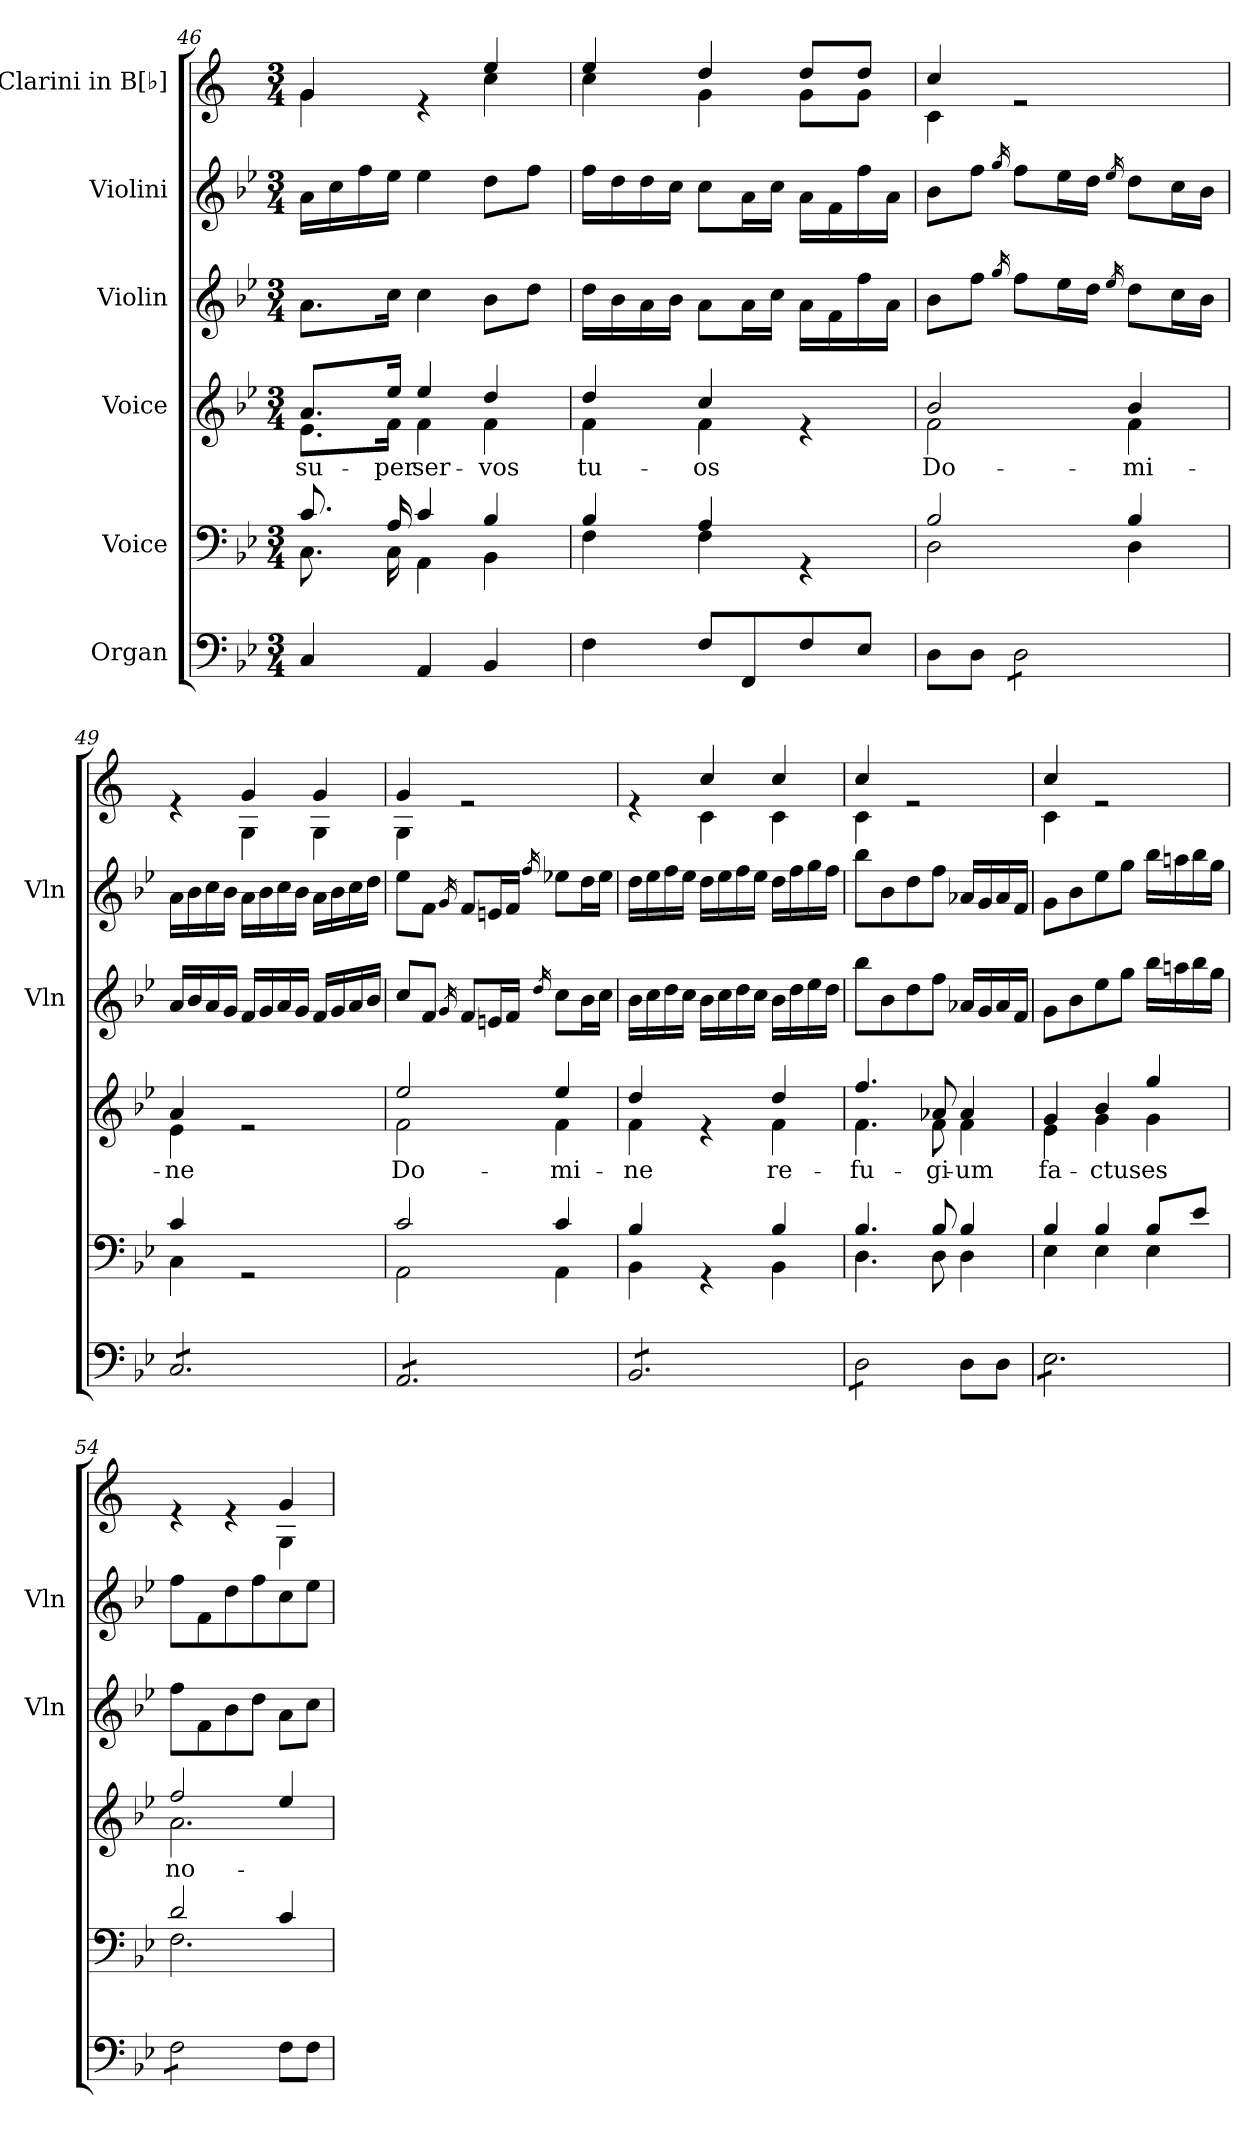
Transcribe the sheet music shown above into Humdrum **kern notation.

**kern	**kern	**kern	**text	**kern	**kern	**kern
*part6	*part5	*part4	*part4	*part3	*part2	*part1
*staff6	*staff5	*staff4	*staff4	*staff3	*staff2	*staff1
*I"Organ	*I"Voice	*I"Voice	*	*I"Violin	*I"Violini	*I"Clarini in B[♭]
*	*	*	*	*I'Vln	*I'Vln	*
*clefF4	*clefF4	*clefG2	*	*clefG2	*clefG2	*clefG2
*	*	*	*	*	*	*ITrd1c2
*k[b-e-]	*k[b-e-]	*k[b-e-]	*	*k[b-e-]	*k[b-e-]	*k[b-e-]
*M3/4	*M3/4	*M3/4	*	*M3/4	*M3/4	*M3/4
=46	=46	=46	=46	=46	=46	=46
*	*^	*	*	*	*	*
!	!	!	!	!LO:LY:b	!	!	!
*	*	*	*^	*	*	*	*^
4C/	8.c/	8.C\	8.a/L	8.e-\L	su-	8.a\L	16a\LL	4f/	4f\
.	.	.	.	.	.	.	16cc\	.	.
.	.	.	.	.	.	.	16ff\	.	.
!	!	!	!	!	!LO:LY:b	!	!	!	!
.	16A/	16C\	16ee-/Jk	16f\Jk	-per	16cc\Jk	16ee-\JJ	.	.
!	!	!	!	!	!LO:LY:b	!	!	!	!
4AA/	4c/	4AA\	4ee-/	4f\	ser-	4cc\	4ee-\	4re	4ryy
!	!	!	!	!	!LO:LY:b	!	!	!	!
4BB-/	4B-/	4BB-\	4dd/	4f\	-vos	8b-\L	8dd\L	4dd/	4b-\
.	.	.	.	.	.	8dd\J	8ff\J	.	.
=47	=47	=47	=47	=47	=47	=47	=47	=47	=47
!	!	!	!	!	!LO:LY:b	!	!	!	!
4F\	4B-/	4F\	4dd/	4f\	tu-	16dd\LL	16ff\LL	4dd/	4b-\
.	.	.	.	.	.	16b-\	16dd\	.	.
.	.	.	.	.	.	16a\	16dd\	.	.
.	.	.	.	.	.	16b-\JJ	16cc\JJ	.	.
!	!	!	!	!	!LO:LY:b	!	!	!	!
8F/L	4A/	4F\	4cc/	4f\	-os	8a\L	8cc\L	4cc/	4f\
8FF/	.	.	.	.	.	16a\L	16a\L	.	.
.	.	.	.	.	.	16cc\JJ	16cc\JJ	.	.
8F/	4rGG	4ryy	4re	4ryy	.	16a\LL	16a\LL	8cc/L	8f\L
.	.	.	.	.	.	16f\	16f\	.	.
8E-/J	.	.	.	.	.	16ff\	16ff\	8cc/J	8f\J
.	.	.	.	.	.	16a\JJ	16a\JJ	.	.
!!LO:PB:g=z	!!
=48	=48	=48	=48	=48	=48	=48	=48	=48	=48
!	!	!	!	!	!LO:LY:b	!	!	!	!
8D\L	2B-/	2D\	2b-/	2f\	Do-	8b-\L	8b-\L	4b-/	4B-\
8D\J	.	.	.	.	.	8ff\J	8ff\J	.	.
.	.	.	.	.	.	16qgg/	16qgg/	.	.
*tremolo	*	*	*	*	*	*	*	*	*
8D\L	.	.	.	.	.	8ff\L	8ff\L	2re	2ryy
8D\	.	.	.	.	.	16ee-\L	16ee-\L	.	.
.	.	.	.	.	.	16dd\JJ	16dd\JJ	.	.
.	.	.	.	.	.	16qee-/	16qee-/	.	.
!	!	!	!	!	!LO:LY:b	!	!	!	!
8D\	4B-/	4D\	4b-/	4f\	-mi-	8dd\L	8dd\L	.	.
8D\J	.	.	.	.	.	16cc\L	16cc\L	.	.
.	.	.	.	.	.	16b-\JJ	16b-\JJ	.	.
=49	=49	=49	=49	=49	=49	=49	=49	=49	=49
!	!	!	!	!	!LO:LY:b	!	!	!	!
8C/L	4c/	4C\	4a/	4e-\	-ne	16a/LL	16a\LL	4re	4ryy
.	.	.	.	.	.	16b-/	16b-\	.	.
8C/	.	.	.	.	.	16a/	16cc\	.	.
.	.	.	.	.	.	16g/JJ	16b-\JJ	.	.
8C/	2rGG	2ryy	2re	2ryy	.	16f/LL	16a\LL	4f/	4F\
.	.	.	.	.	.	16g/	16b-\	.	.
8C/	.	.	.	.	.	16a/	16cc\	.	.
.	.	.	.	.	.	16g/JJ	16b-\JJ	.	.
8C/	.	.	.	.	.	16f/LL	16a\LL	4f/	4F\
.	.	.	.	.	.	16g/	16b-\	.	.
8C/J	.	.	.	.	.	16a/	16cc\	.	.
.	.	.	.	.	.	16b-/JJ	16dd\JJ	.	.
=50	=50	=50	=50	=50	=50	=50	=50	=50	=50
!	!	!	!	!	!LO:LY:b	!	!	!	!
8AA/L	2c/	2AA\	2ee-/	2f\	Do-	8cc/L	8ee-\L	4f/	4F\
8AA/	.	.	.	.	.	8f/J	8f\J	.	.
.	.	.	.	.	.	16qg/	16qg/	.	.
8AA/	.	.	.	.	.	8f/L	8f/L	2re	2ryy
8AA/	.	.	.	.	.	16en/L	16en/L	.	.
.	.	.	.	.	.	16f/JJ	16f/JJ	.	.
.	.	.	.	.	.	16qdd/	16qff/	.	.
!	!	!	!	!	!LO:LY:b	!	!	!	!
8AA/	4c/	4AA\	4ee-/	4f\	-mi-	8cc\L	8ee-X\L	.	.
8AA/J	.	.	.	.	.	16b-\L	16dd\L	.	.
.	.	.	.	.	.	16cc\JJ	16ee-\JJ	.	.
=51	=51	=51	=51	=51	=51	=51	=51	=51	=51
!	!	!	!	!	!LO:LY:b	!	!	!	!
8BB-/L	4B-/	4BB-\	4dd/	4f\	-ne	16b-\LL	16dd\LL	4re	4ryy
.	.	.	.	.	.	16cc\	16ee-\	.	.
8BB-/	.	.	.	.	.	16dd\	16ff\	.	.
.	.	.	.	.	.	16cc\JJ	16ee-\JJ	.	.
8BB-/	4rGG	4ryy	4re	4ryy	.	16b-\LL	16dd\LL	4b-/	4B-\
.	.	.	.	.	.	16cc\	16ee-\	.	.
8BB-/	.	.	.	.	.	16dd\	16ff\	.	.
.	.	.	.	.	.	16cc\JJ	16ee-\JJ	.	.
!	!	!	!	!	!LO:LY:b	!	!	!	!
8BB-/	4B-/	4BB-\	4dd/	4f\	re-	16b-\LL	16dd\LL	4b-/	4B-\
.	.	.	.	.	.	16dd\	16ff\	.	.
8BB-/J	.	.	.	.	.	16ee-\	16gg\	.	.
.	.	.	.	.	.	16dd\JJ	16ff\JJ	.	.
!!LO:LB:g=z	!!
=52	=52	=52	=52	=52	=52	=52	=52	=52	=52
!	!	!	!	!	!LO:LY:b	!	!	!	!
8D\L	4.B-/	4.D\	4.ff/	4.f\	-fu-	8bb-\L	8bb-\L	4b-/	4B-\
8D\	.	.	.	.	.	8b-\	8b-\	.	.
8D\	.	.	.	.	.	8dd\	8dd\	2re	2ryy
!	!	!	!	!	!LO:LY:b	!	!	!	!
8D\J	8B-/	8D\	8a-X/	8f\	-gi-	8ff\J	8ff\J	.	.
*Xtremolo	*	*	*	*	*	*	*	*	*
!	!	!	!	!	!LO:LY:b	!	!	!	!
8D\L	4B-/	4D\	4a-/	4f\	-um	16a-X/LL	16a-X/LL	.	.
.	.	.	.	.	.	16g/	16g/	.	.
8D\J	.	.	.	.	.	16a-/	16a-/	.	.
.	.	.	.	.	.	16f/JJ	16f/JJ	.	.
=53	=53	=53	=53	=53	=53	=53	=53	=53	=53
!	!	!	!	!	!LO:LY:b	!	!	!	!
*tremolo	*	*	*	*	*	*	*	*	*
8E-\L	4B-/	4E-\	4g/	4e-\	fa-	8g\L	8g\L	4b-/	4B-\
8E-\	.	.	.	.	.	8b-\	8b-\	.	.
!	!	!	!	!	!LO:LY:b	!	!	!	!
8E-\	4B-/	4E-\	4b-/	4g\	-ctus	8ee-\	8ee-\	2re	2ryy
8E-\	.	.	.	.	.	8gg\J	8gg\J	.	.
!	!	!	!	!	!LO:LY:b	!	!	!	!
8E-\	8B-/L	4E-\	4gg/	4g\	es	16bb-\LL	16bb-\LL	.	.
.	.	.	.	.	.	16aan\	16aan\	.	.
8E-\J	8e-/J	.	.	.	.	16bb-\	16bb-\	.	.
.	.	.	.	.	.	16gg\JJ	16gg\JJ	.	.
=54	=54	=54	=54	=54	=54	=54	=54	=54	=54
!	!	!	!	!	!LO:LY:b	!	!	!	!
8F\L	2d/	2.F\	2ff/	2.a\	no-	8ff\L	8ff\L	4re	2ryy
8F\	.	.	.	.	.	8f\	8f\	.	.
8F\	.	.	.	.	.	8b-\	8dd\	4re	.
8F\J	.	.	.	.	.	8dd\J	8ff\	.	.
*Xtremolo	*	*	*	*	*	*	*	*	*
8F\L	4c/	.	4ee-/	.	.	8a\L	8cc\	4f/	4F\
8F\J	.	.	.	.	.	8cc\J	8ee-\J	.	.
*	*v	*v	*	*	*	*	*	*v	*v
*	*	*v	*v	*	*	*	*
=	=	=	=	=	=	=
*-	*-	*-	*-	*-	*-	*-
